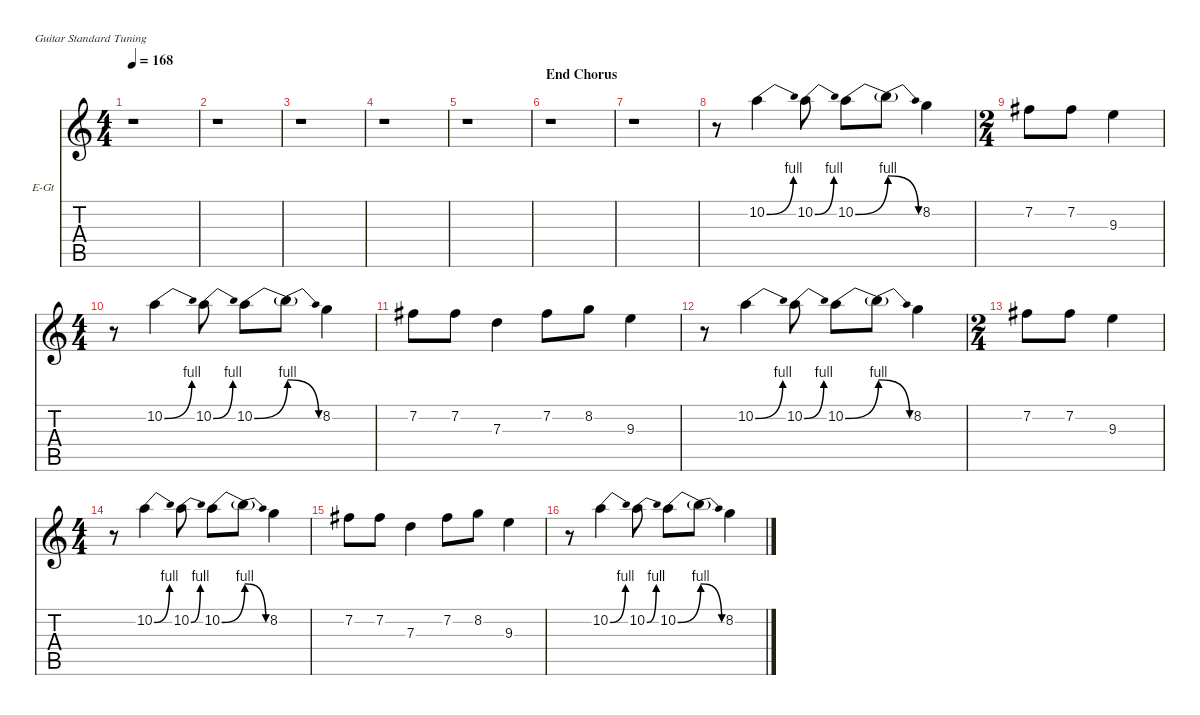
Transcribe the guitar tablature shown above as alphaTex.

\hideDynamics
\bracketExtendMode nobrackets
\firstSystemTrackNameOrientation horizontal
\otherSystemsTrackNameOrientation horizontal
\track ("Guitar II" "E-Gt") {instrument distortionguitar}
\staff {score tabs}
\tuning (E4 B3 G3 D3 A2 E2)
\ts (4 4)
\tempo 168
\clef g2
\ks c
r.1{dy f} |
r.1 |
r.1 |
r.1 |
r.1 |
\section ("" "End Chorus")
r.1 |
r.1 |
r.8 10.2{be (bend 0 0 60 4)}.4 10.2{be (bend 0 0 60 4)}.8 10.2{be (bend 0 0 60 4)}.8 10.2{be (release 0 4 60 0) t}.8 8.2.4 |
\ts (2 4)
7.2{acc #}.8 7.2{acc #}.8 9.3.4 |
\ts (4 4)
r.8 10.2{be (bend 0 0 60 4)}.4 10.2{be (bend 0 0 60 4)}.8 10.2{be (bend 0 0 60 4)}.8 10.2{be (release 0 4 60 0) t}.8 8.2.4 |
7.2{acc #}.8 7.2{acc #}.8 7.3.4 7.2{acc #}.8 8.2.8 9.3.4 |
r.8 10.2{be (bend 0 0 60 4)}.4 10.2{be (bend 0 0 60 4)}.8 10.2{be (bend 0 0 60 4)}.8 10.2{be (release 0 4 60 0) t}.8 8.2.4 |
\ts (2 4)
7.2{acc #}.8 7.2{acc #}.8 9.3.4 |
\ts (4 4)
r.8 10.2{be (bend 0 0 60 4)}.4 10.2{be (bend 0 0 60 4)}.8 10.2{be (bend 0 0 60 4)}.8 10.2{be (release 0 4 60 0) t}.8 8.2.4 |
7.2{acc #}.8 7.2{acc #}.8 7.3.4 7.2{acc #}.8 8.2.8 9.3.4 |
r.8 10.2{be (bend 0 0 60 4)}.4 10.2{be (bend 0 0 60 4)}.8 10.2{be (bend 0 0 60 4)}.8 10.2{be (release 0 4 60 0) t}.8 8.2.4
